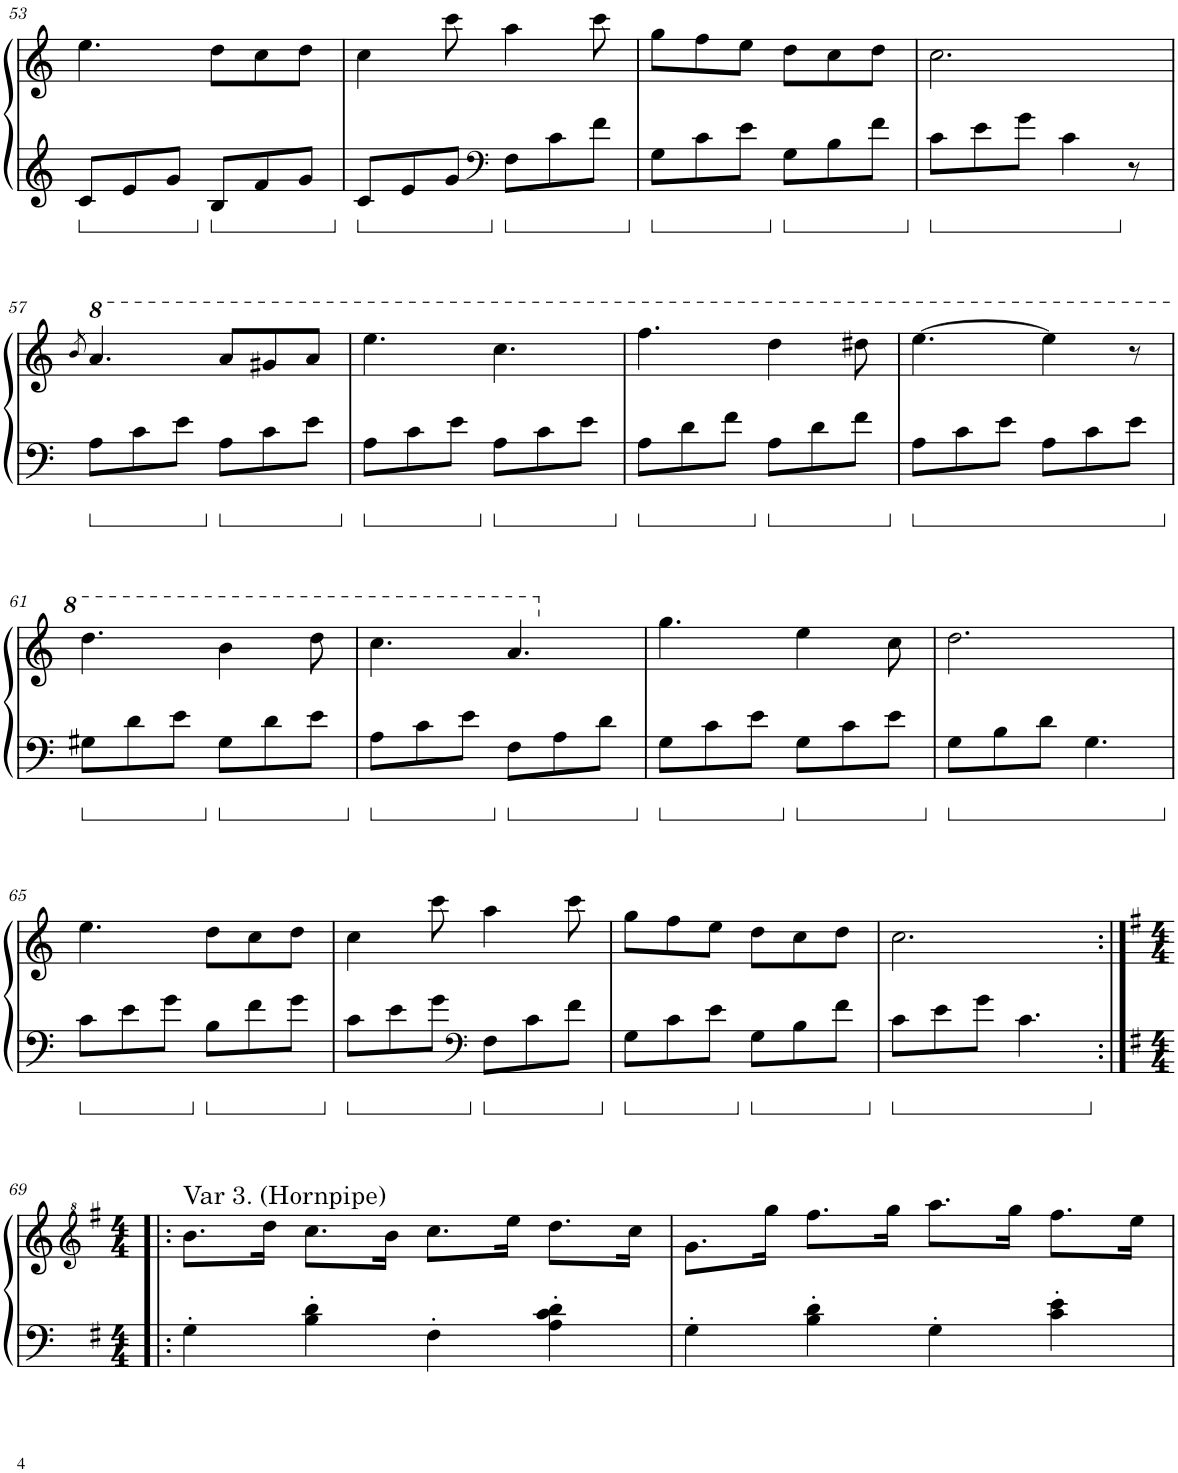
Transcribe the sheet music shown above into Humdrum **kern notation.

**kern	**kern
*part1	*part1
*staff2	*staff1
*I"Piano	*
*I'Pno.	*
!!LO:PB:g=z
*clefG2	*clefG2
*k[]	*k[]
*M6/8	*M6/8
=53	=53
8c/L	4.ee\
8e/	.
8g/J	.
8B/L	8dd\L
8f/	8cc\
8g/J	8dd\J
=54	=54
8c/L	4cc\
8e/	.
8g/J	8ccc\
*clefF4	*
8F\L	4aa\
8c\	.
8f\J	8ccc\
=55	=55
8G\L	8gg\L
8c\	8ff\
8e\J	8ee\J
8G\L	8dd\L
8B\	8cc\
8f\J	8dd\J
=56	=56
8c\L	2.cc\
8e\	.
8g\J	.
4c\	.
8r	.
!!LO:LB:g=z
=57	=57
.	8qbb/
8A\L	4.aa/
8c\	.
8e\J	.
8A\L	8aa/L
8c\	8gg#X/
8e\J	8aa/J
=58	=58
8A\L	4.eee\
8c\	.
8e\J	.
8A\L	4.ccc\
8c\	.
8e\J	.
=59	=59
8A\L	4.fff\
8d\	.
8f\J	.
8A\L	4ddd\
8d\	.
8f\J	8ddd#X\
=60	=60
8A\L	[4.eee\
8c\	.
8e\J	.
8A\L	4eee\]
8c\	.
8e\J	8r
!!LO:LB:g=z
=61	=61
8G#X\L	4.ddd\
8d\	.
8e\J	.
8G#\L	4bb\
8d\	.
8e\J	8ddd\
=62	=62
8A\L	4.ccc\
8c\	.
8e\J	.
8F\L	4.aa/
8A\	.
8d\J	.
=63	=63
8G\L	4.gg\
8c\	.
8e\J	.
8G\L	4ee\
8c\	.
8e\J	8cc\
=64	=64
8G\L	2.dd\
8B\	.
8d\J	.
4.G\	.
!!LO:LB:g=z
=65	=65
8c\L	4.ee\
8e\	.
8g\J	.
8B\L	8dd\L
8f\	8cc\
8g\J	8dd\J
=66	=66
8c\L	4cc\
8e\	.
8g\J	8ccc\
*clefF4	*
8F\L	4aa\
8c\	.
8f\J	8ccc\
=67	=67
8G\L	8gg\L
8c\	8ff\
8e\J	8ee\J
8G\L	8dd\L
8B\	8cc\
8f\J	8dd\J
=68	=68
8c\L	2.cc\
8e\	.
8g\J	.
4.c\	.
!!LO:LB:g=z
=69:|!|:	=69:|!|:
*	*clefG^2
*k[f#]	*k[f#]
*M4/4	*M4/4
!	!LO:TX:a:t=Var 3. (Hornpipe)
4G'\	8.bb\L
.	16ddd\Jk
4B\' 4d\'	8.ccc\L
.	16bb\Jk
4F#'\	8.ccc\L
.	16eee\Jk
4A\' 4c\' 4d\'	8.ddd\L
.	16ccc\Jk
=70	=70
4G'\	8.gg\L
.	16ggg\Jk
4B\' 4d\'	8.fff#\L
.	16ggg\Jk
4G'\	8.aaa\L
.	16ggg\Jk
4c\' 4e\'	8.fff#\L
.	16eee\Jk
=	=
*-	*-
